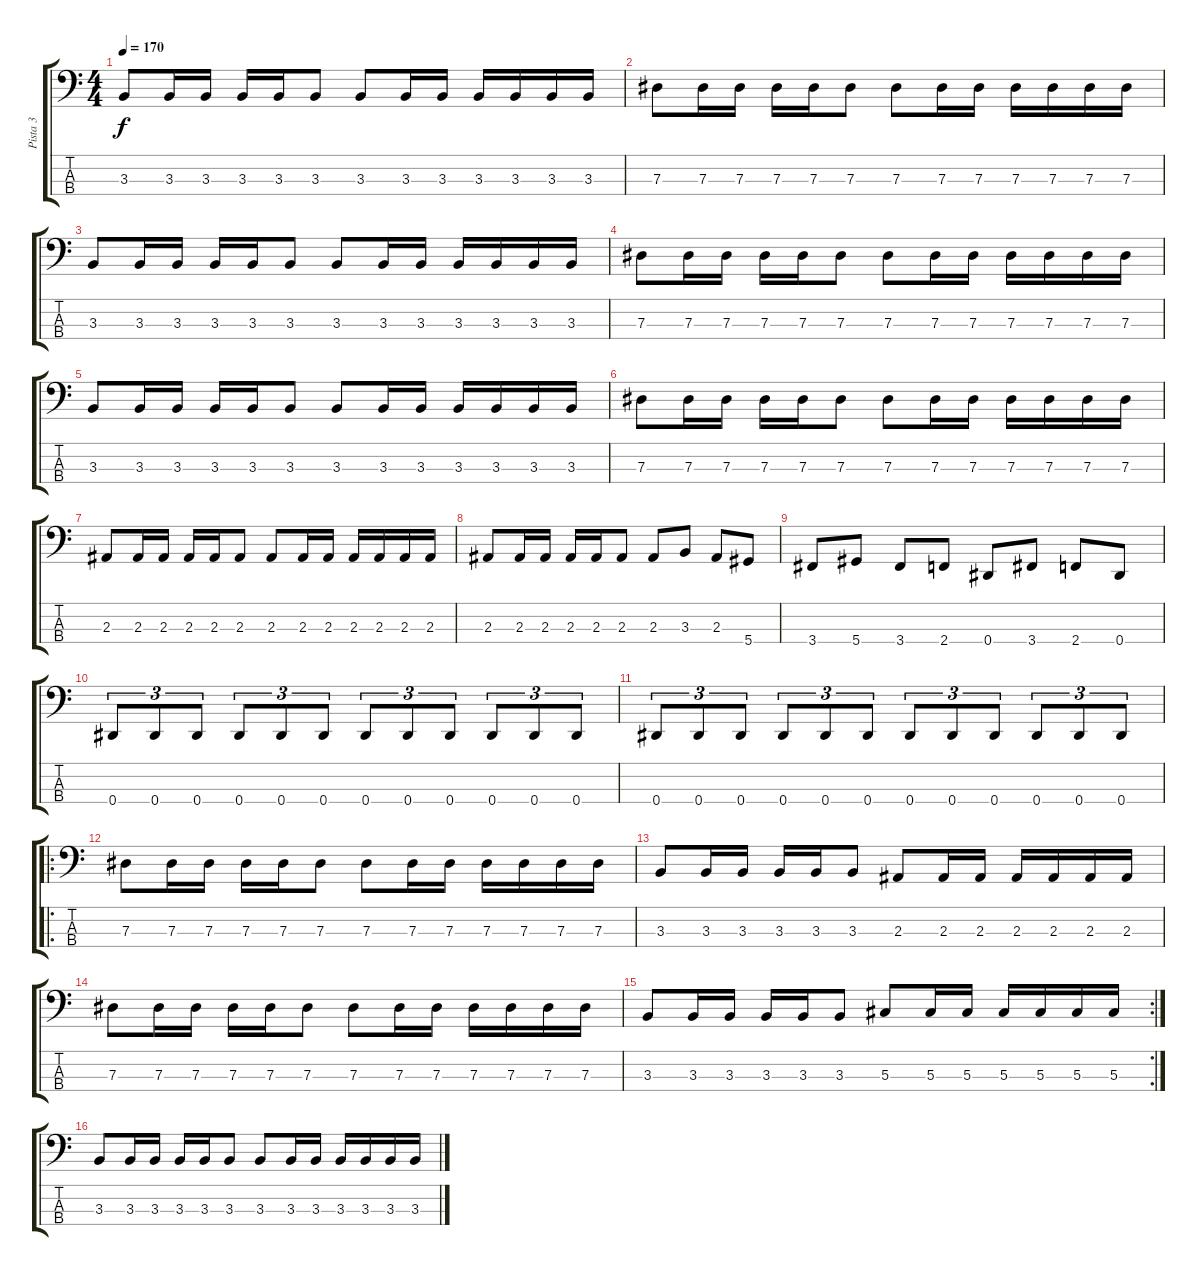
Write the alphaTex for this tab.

\track ("Pista 3" "Pista 3") {instrument electricbassfinger}
\staff {score tabs}
\tuning (Gb2 Db2 Ab1 Eb1) {hide}
\ts (4 4)
\tempo 170
\clef f4
\ks c
3.3.8{dy f} 3.3.16 3.3.16 3.3.16 3.3.16 3.3.8 3.3.8 3.3.16 3.3.16 3.3.16 3.3.16 3.3.16 3.3.16 |
7.3.8 7.3.16 7.3.16 7.3.16 7.3.16 7.3.8 7.3.8 7.3.16 7.3.16 7.3.16 7.3.16 7.3.16 7.3.16 |
3.3.8 3.3.16 3.3.16 3.3.16 3.3.16 3.3.8 3.3.8 3.3.16 3.3.16 3.3.16 3.3.16 3.3.16 3.3.16 |
7.3.8 7.3.16 7.3.16 7.3.16 7.3.16 7.3.8 7.3.8 7.3.16 7.3.16 7.3.16 7.3.16 7.3.16 7.3.16 |
3.3.8 3.3.16 3.3.16 3.3.16 3.3.16 3.3.8 3.3.8 3.3.16 3.3.16 3.3.16 3.3.16 3.3.16 3.3.16 |
7.3.8 7.3.16 7.3.16 7.3.16 7.3.16 7.3.8 7.3.8 7.3.16 7.3.16 7.3.16 7.3.16 7.3.16 7.3.16 |
2.3.8 2.3.16 2.3.16 2.3.16 2.3.16 2.3.8 2.3.8 2.3.16 2.3.16 2.3.16 2.3.16 2.3.16 2.3.16 |
2.3.8 2.3.16 2.3.16 2.3.16 2.3.16 2.3.8 2.3.8 3.3.8 2.3.8 5.4.8 |
3.4.8 5.4.8 3.4.8 2.4.8 0.4.8 3.4.8 2.4.8 0.4.8 |
0.4.8{tu (3 2)} 0.4.8{tu (3 2)} 0.4.8{tu (3 2)} 0.4.8{tu (3 2)} 0.4.8{tu (3 2)} 0.4.8{tu (3 2)} 0.4.8{tu (3 2)} 0.4.8{tu (3 2)} 0.4.8{tu (3 2)} 0.4.8{tu (3 2)} 0.4.8{tu (3 2)} 0.4.8{tu (3 2)} |
0.4.8{tu (3 2)} 0.4.8{tu (3 2)} 0.4.8{tu (3 2)} 0.4.8{tu (3 2)} 0.4.8{tu (3 2)} 0.4.8{tu (3 2)} 0.4.8{tu (3 2)} 0.4.8{tu (3 2)} 0.4.8{tu (3 2)} 0.4.8{tu (3 2)} 0.4.8{tu (3 2)} 0.4.8{tu (3 2)} |
\ro
7.3.8 7.3.16 7.3.16 7.3.16 7.3.16 7.3.8 7.3.8 7.3.16 7.3.16 7.3.16 7.3.16 7.3.16 7.3.16 |
3.3.8 3.3.16 3.3.16 3.3.16 3.3.16 3.3.8 2.3.8 2.3.16 2.3.16 2.3.16 2.3.16 2.3.16 2.3.16 |
7.3.8 7.3.16 7.3.16 7.3.16 7.3.16 7.3.8 7.3.8 7.3.16 7.3.16 7.3.16 7.3.16 7.3.16 7.3.16 |
\rc 2
3.3.8 3.3.16 3.3.16 3.3.16 3.3.16 3.3.8 5.3.8 5.3.16 5.3.16 5.3.16 5.3.16 5.3.16 5.3.16 |
3.3.8 3.3.16 3.3.16 3.3.16 3.3.16 3.3.8 3.3.8 3.3.16 3.3.16 3.3.16 3.3.16 3.3.16 3.3.16
